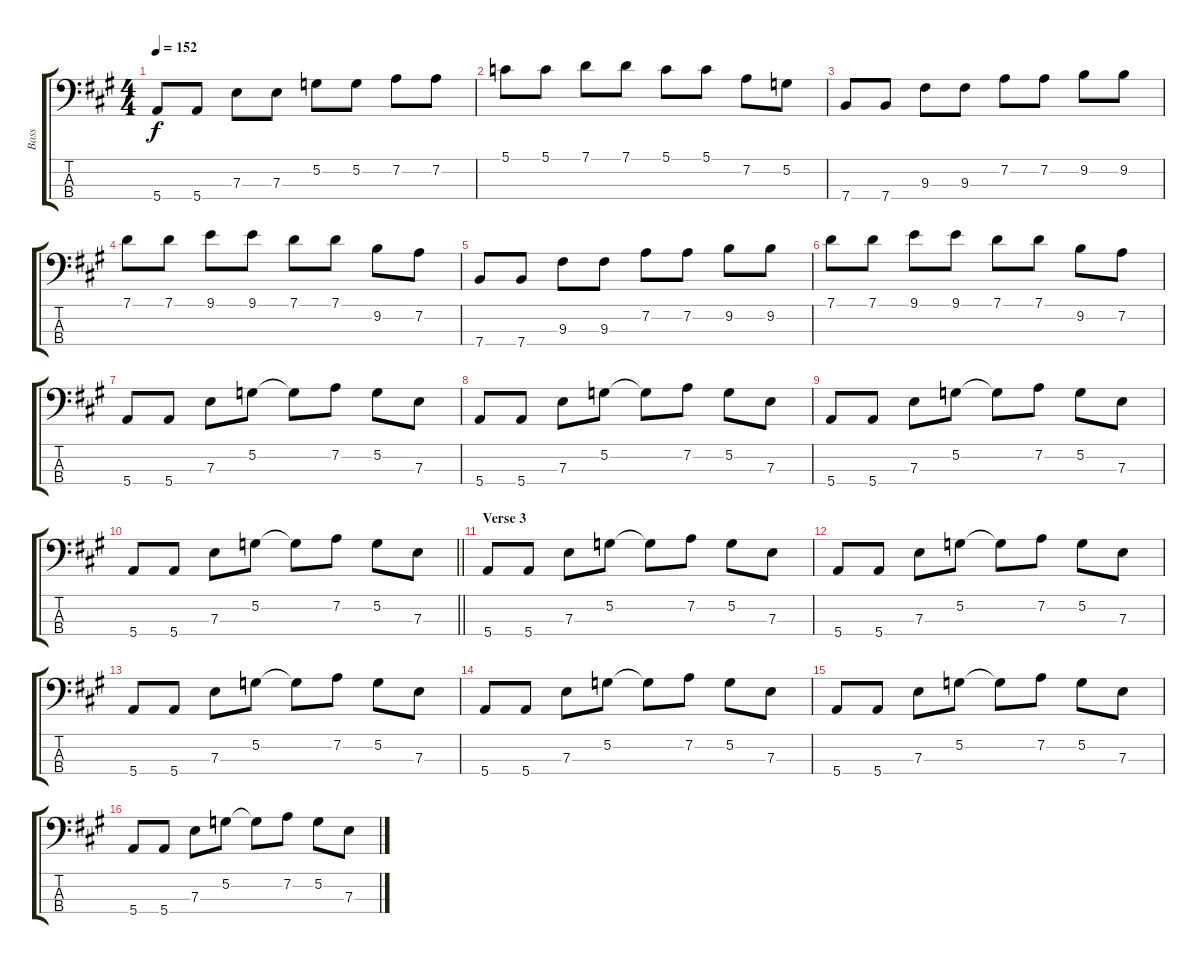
\track ("Bass" "Bass") {instrument electricbasspick}
\staff {score tabs}
\tuning (G2 D2 A1 E1) {hide}
\ts (4 4)
\tempo 152
\clef f4
\ks a
5.4.8{dy f} 5.4.8 7.3.8 7.3.8 5.2.8 5.2.8 7.2.8 7.2.8 |
5.1.8 5.1.8 7.1.8 7.1.8 5.1.8 5.1.8 7.2.8 5.2.8 |
7.4.8 7.4.8 9.3.8 9.3.8 7.2.8 7.2.8 9.2.8 9.2.8 |
7.1.8 7.1.8 9.1.8 9.1.8 7.1.8 7.1.8 9.2.8 7.2.8 |
7.4.8 7.4.8 9.3.8 9.3.8 7.2.8 7.2.8 9.2.8 9.2.8 |
7.1.8 7.1.8 9.1.8 9.1.8 7.1.8 7.1.8 9.2.8 7.2.8 |
5.4.8 5.4.8 7.3.8 5.2.8 5.2{t}.8 7.2.8 5.2.8 7.3.8 |
5.4.8 5.4.8 7.3.8 5.2.8 5.2{t}.8 7.2.8 5.2.8 7.3.8 |
5.4.8 5.4.8 7.3.8 5.2.8 5.2{t}.8 7.2.8 5.2.8 7.3.8 |
\barLineRight lightlight
5.4.8 5.4.8 7.3.8 5.2.8 5.2{t}.8 7.2.8 5.2.8 7.3.8 |
\section ("" "Verse 3")
5.4.8 5.4.8 7.3.8 5.2.8 5.2{t}.8 7.2.8 5.2.8 7.3.8 |
5.4.8 5.4.8 7.3.8 5.2.8 5.2{t}.8 7.2.8 5.2.8 7.3.8 |
5.4.8 5.4.8 7.3.8 5.2.8 5.2{t}.8 7.2.8 5.2.8 7.3.8 |
5.4.8 5.4.8 7.3.8 5.2.8 5.2{t}.8 7.2.8 5.2.8 7.3.8 |
5.4.8 5.4.8 7.3.8 5.2.8 5.2{t}.8 7.2.8 5.2.8 7.3.8 |
5.4.8 5.4.8 7.3.8 5.2.8 5.2{t}.8 7.2.8 5.2.8 7.3.8
